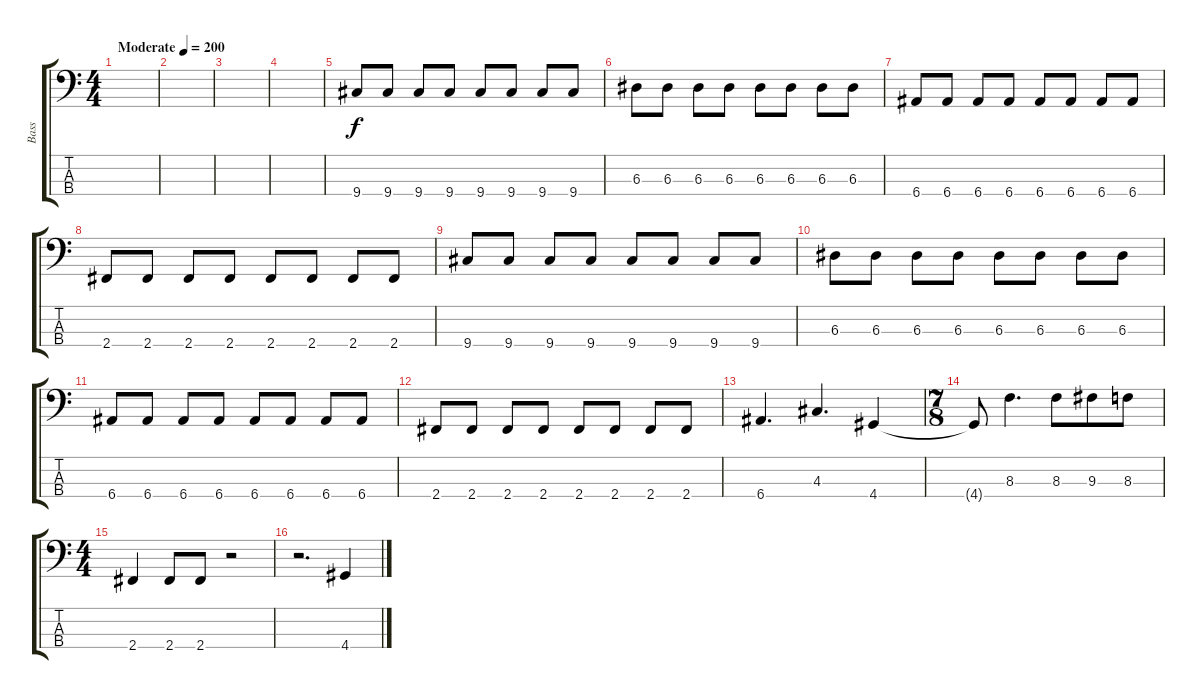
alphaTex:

\track ("Bass" "Bass") {instrument electricbasspick}
\staff {score tabs}
\tuning (G2 D2 A1 E1) {hide}
\ts (4 4)
\tempo (200 "Moderate")
\clef f4
\ks c
|
|
|
|
9.4.8 9.4.8 9.4.8 9.4.8 9.4.8 9.4.8 9.4.8 9.4.8 |
6.3.8 6.3.8 6.3.8 6.3.8 6.3.8 6.3.8 6.3.8 6.3.8 |
6.4.8 6.4.8 6.4.8 6.4.8 6.4.8 6.4.8 6.4.8 6.4.8 |
2.4.8 2.4.8 2.4.8 2.4.8 2.4.8 2.4.8 2.4.8 2.4.8 |
9.4.8 9.4.8 9.4.8 9.4.8 9.4.8 9.4.8 9.4.8 9.4.8 |
6.3.8 6.3.8 6.3.8 6.3.8 6.3.8 6.3.8 6.3.8 6.3.8 |
6.4.8 6.4.8 6.4.8 6.4.8 6.4.8 6.4.8 6.4.8 6.4.8 |
2.4.8 2.4.8 2.4.8 2.4.8 2.4.8 2.4.8 2.4.8 2.4.8 |
6.4.4{d} 4.3.4{d} 4.4.4 |
\ts (7 8)
4.4{t}.8 8.3.4{d} 8.3.8 9.3.8 8.3.8 |
\ts (4 4)
2.4.4 2.4.8 2.4.8 r.2 |
r.2{d} 4.4.4
